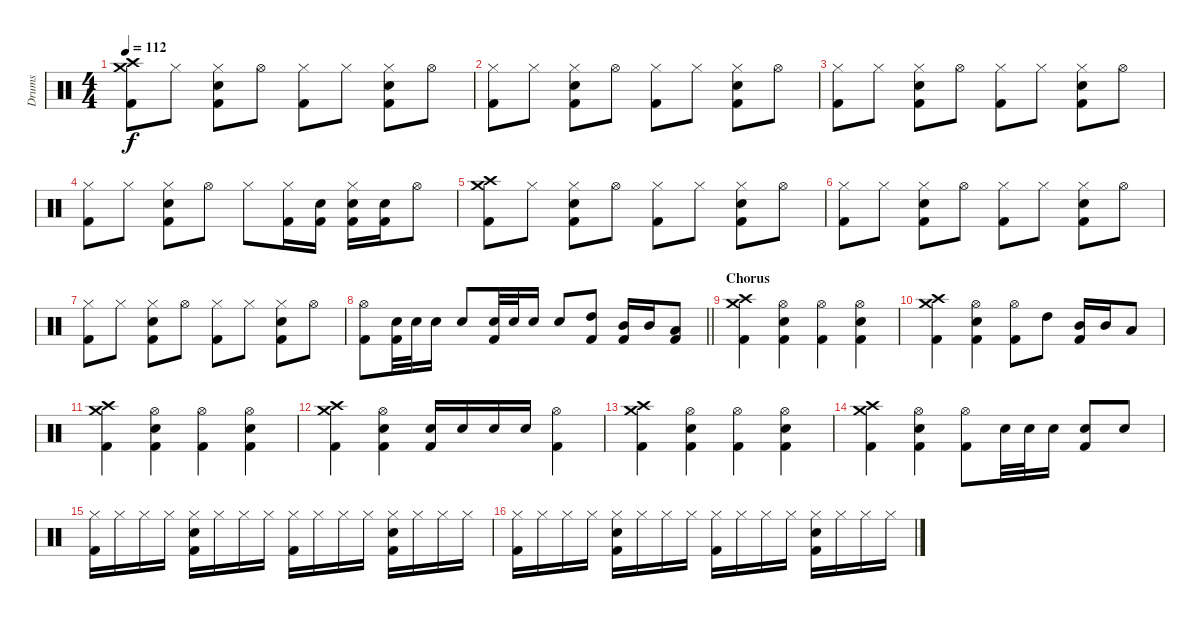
\track ("Drums" "Drums") {instrument percussion}
\staff {score}
\articulation defaults
\ts (4 4)
\tempo 112
\clef neutral
\ks c
("Crash high (hit)" "Crash medium (hit)" "Kick (hit) 2").8{dy f} "Hi-Hat (closed)".8 ("Hi-Hat (closed)" "Electric Snare (hit)" "Kick (hit) 2").8 "Hi-Hat (open)".8 ("Hi-Hat (closed)" "Kick (hit) 2").8 "Hi-Hat (closed)".8 ("Hi-Hat (closed)" "Electric Snare (hit)" "Kick (hit) 2").8 "Hi-Hat (open)".8 |
("Hi-Hat (closed)" "Kick (hit) 2").8 "Hi-Hat (closed)".8 ("Hi-Hat (closed)" "Electric Snare (hit)" "Kick (hit) 2").8 "Hi-Hat (open)".8 ("Hi-Hat (closed)" "Kick (hit) 2").8 "Hi-Hat (closed)".8 ("Hi-Hat (closed)" "Electric Snare (hit)" "Kick (hit) 2").8 "Hi-Hat (open)".8 |
("Hi-Hat (closed)" "Kick (hit) 2").8 "Hi-Hat (closed)".8 ("Hi-Hat (closed)" "Electric Snare (hit)" "Kick (hit) 2").8 "Hi-Hat (open)".8 ("Hi-Hat (closed)" "Kick (hit) 2").8 "Hi-Hat (closed)".8 ("Hi-Hat (closed)" "Electric Snare (hit)" "Kick (hit) 2").8 "Hi-Hat (open)".8 |
("Hi-Hat (closed)" "Kick (hit) 2").8 "Hi-Hat (closed)".8 ("Hi-Hat (closed)" "Electric Snare (hit)" "Kick (hit) 2").8 "Hi-Hat (open)".8 "Hi-Hat (closed)".8 ("Hi-Hat (closed)" "Kick (hit) 2").16 ("Electric Snare (hit)" "Kick (hit) 2").16 ("Hi-Hat (closed)" "Electric Snare (hit)" "Kick (hit) 2").16 ("Electric Snare (hit)" "Kick (hit) 2").16 "Hi-Hat (open)".8 |
("Crash high (hit)" "Crash medium (hit)" "Kick (hit) 2").8 "Hi-Hat (closed)".8 ("Hi-Hat (closed)" "Electric Snare (hit)" "Kick (hit) 2").8 "Hi-Hat (open)".8 ("Hi-Hat (closed)" "Kick (hit) 2").8 "Hi-Hat (closed)".8 ("Hi-Hat (closed)" "Electric Snare (hit)" "Kick (hit) 2").8 "Hi-Hat (open)".8 |
("Hi-Hat (closed)" "Kick (hit) 2").8 "Hi-Hat (closed)".8 ("Hi-Hat (closed)" "Electric Snare (hit)" "Kick (hit) 2").8 "Hi-Hat (open)".8 ("Hi-Hat (closed)" "Kick (hit) 2").8 "Hi-Hat (closed)".8 ("Hi-Hat (closed)" "Electric Snare (hit)" "Kick (hit) 2").8 "Hi-Hat (open)".8 |
("Hi-Hat (closed)" "Kick (hit) 2").8 "Hi-Hat (closed)".8 ("Hi-Hat (closed)" "Electric Snare (hit)" "Kick (hit) 2").8 "Hi-Hat (open)".8 ("Hi-Hat (closed)" "Kick (hit) 2").8 "Hi-Hat (closed)".8 ("Hi-Hat (closed)" "Electric Snare (hit)" "Kick (hit) 2").8 "Hi-Hat (open)".8 |
\barLineRight lightlight
("Hi-Hat (open)" "Kick (hit) 2").8 ("Electric Snare (hit)" "Kick (hit) 2").32 "Electric Snare (hit)".32 "Electric Snare (hit)".16 "Electric Snare (hit)".8 ("Electric Snare (hit)" "Kick (hit) 2").32 "Electric Snare (hit)".32 "Electric Snare (hit)".16 "Electric Snare (hit)".8 ("High Tom (hit)" "Kick (hit) 2").8 ("Mid Tom (hit)" "Kick (hit) 2").16 "Mid Tom (hit)".16 ("Low Tom (hit)" "Kick (hit) 2").8 |
\section ("" "Chorus")
("Crash high (hit)" "Crash medium (hit)" "Kick (hit) 2").4 ("Hi-Hat (open)" "Electric Snare (hit)" "Kick (hit) 2").4 ("Hi-Hat (open)" "Kick (hit) 2").4 ("Hi-Hat (open)" "Electric Snare (hit)" "Kick (hit) 2").4 |
("Crash high (hit)" "Crash medium (hit)" "Kick (hit) 2").4 ("Hi-Hat (open)" "Electric Snare (hit)" "Kick (hit) 2").4 ("Hi-Hat (open)" "Kick (hit) 2").8 "High Tom (hit)".8 ("Mid Tom (hit)" "Kick (hit) 2").16 "Mid Tom (hit)".16 "Low Tom (hit)".8 |
("Crash high (hit)" "Crash medium (hit)" "Kick (hit) 2").4 ("Hi-Hat (open)" "Electric Snare (hit)" "Kick (hit) 2").4 ("Hi-Hat (open)" "Kick (hit) 2").4 ("Hi-Hat (open)" "Electric Snare (hit)" "Kick (hit) 2").4 |
("Crash high (hit)" "Crash medium (hit)" "Kick (hit) 2").4 ("Hi-Hat (open)" "Electric Snare (hit)" "Kick (hit) 2").4 ("Electric Snare (hit)" "Kick (hit) 2").16 "Electric Snare (hit)".16 "Electric Snare (hit)".16 "Electric Snare (hit)".16 ("Hi-Hat (open)" "Kick (hit) 2").4 |
("Crash high (hit)" "Crash medium (hit)" "Kick (hit) 2").4 ("Hi-Hat (open)" "Electric Snare (hit)" "Kick (hit) 2").4 ("Hi-Hat (open)" "Kick (hit) 2").4 ("Hi-Hat (open)" "Electric Snare (hit)" "Kick (hit) 2").4 |
("Crash high (hit)" "Crash medium (hit)" "Kick (hit) 2").4 ("Hi-Hat (open)" "Electric Snare (hit)" "Kick (hit) 2").4 ("Hi-Hat (open)" "Kick (hit) 2").8 "Electric Snare (hit)".32 "Electric Snare (hit)".32 "Electric Snare (hit)".16 ("Electric Snare (hit)" "Kick (hit) 2").8 "Electric Snare (hit)".8 |
("Hi-Hat (closed)" "Kick (hit) 2").16 "Hi-Hat (closed)".16 "Hi-Hat (closed)".16 "Hi-Hat (closed)".16 ("Electric Snare (hit)" "Hi-Hat (closed)" "Kick (hit) 2").16 "Hi-Hat (closed)".16 "Hi-Hat (closed)".16 "Hi-Hat (closed)".16 ("Hi-Hat (closed)" "Kick (hit) 2").16 "Hi-Hat (closed)".16 "Hi-Hat (closed)".16 "Hi-Hat (closed)".16 ("Electric Snare (hit)" "Hi-Hat (closed)" "Kick (hit) 2").16 "Hi-Hat (closed)".16 "Hi-Hat (closed)".16 "Hi-Hat (closed)".16 |
("Hi-Hat (closed)" "Kick (hit) 2").16 "Hi-Hat (closed)".16 "Hi-Hat (closed)".16 "Hi-Hat (closed)".16 ("Electric Snare (hit)" "Hi-Hat (closed)" "Kick (hit) 2").16 "Hi-Hat (closed)".16 "Hi-Hat (closed)".16 "Hi-Hat (closed)".16 ("Hi-Hat (closed)" "Kick (hit) 2").16 "Hi-Hat (closed)".16 "Hi-Hat (closed)".16 "Hi-Hat (closed)".16 ("Electric Snare (hit)" "Hi-Hat (closed)" "Kick (hit) 2").16 "Hi-Hat (closed)".16 "Hi-Hat (closed)".16 "Hi-Hat (closed)".16
